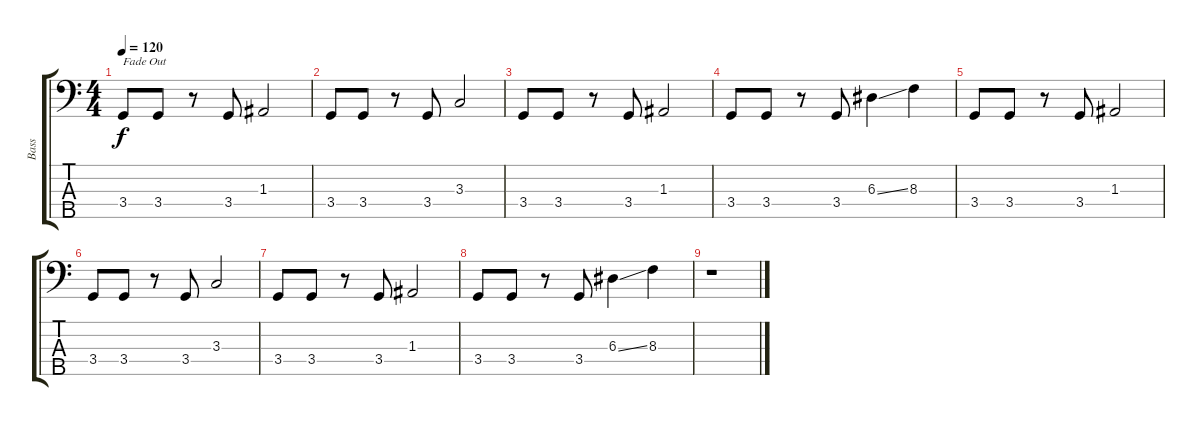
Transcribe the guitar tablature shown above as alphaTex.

\track ("Bass" "Bass") {instrument electricbassfinger}
\staff {score tabs}
\tuning (G2 D2 A1 E1 B0) {hide}
\ts (4 4)
\tempo 120
\clef f4
\ks c
3.4.8{txt "Fade Out" dy f volume 8} 3.4.8 r.8 3.4.8 1.3.2 |
3.4.8{volume 8} 3.4.8 r.8 3.4.8 3.3.2 |
3.4.8{volume 6} 3.4.8 r.8 3.4.8 1.3.2 |
3.4.8{volume 6} 3.4.8 r.8 3.4.8 6.3{ss}.4 8.3.4 |
3.4.8{volume 4} 3.4.8 r.8 3.4.8 1.3.2 |
3.4.8{volume 4} 3.4.8 r.8 3.4.8 3.3.2 |
3.4.8{volume 2} 3.4.8 r.8 3.4.8 1.3.2 |
3.4.8{volume 1} 3.4.8 r.8 3.4.8 6.3{ss}.4 8.3.4 |
r.1{volume 0}
